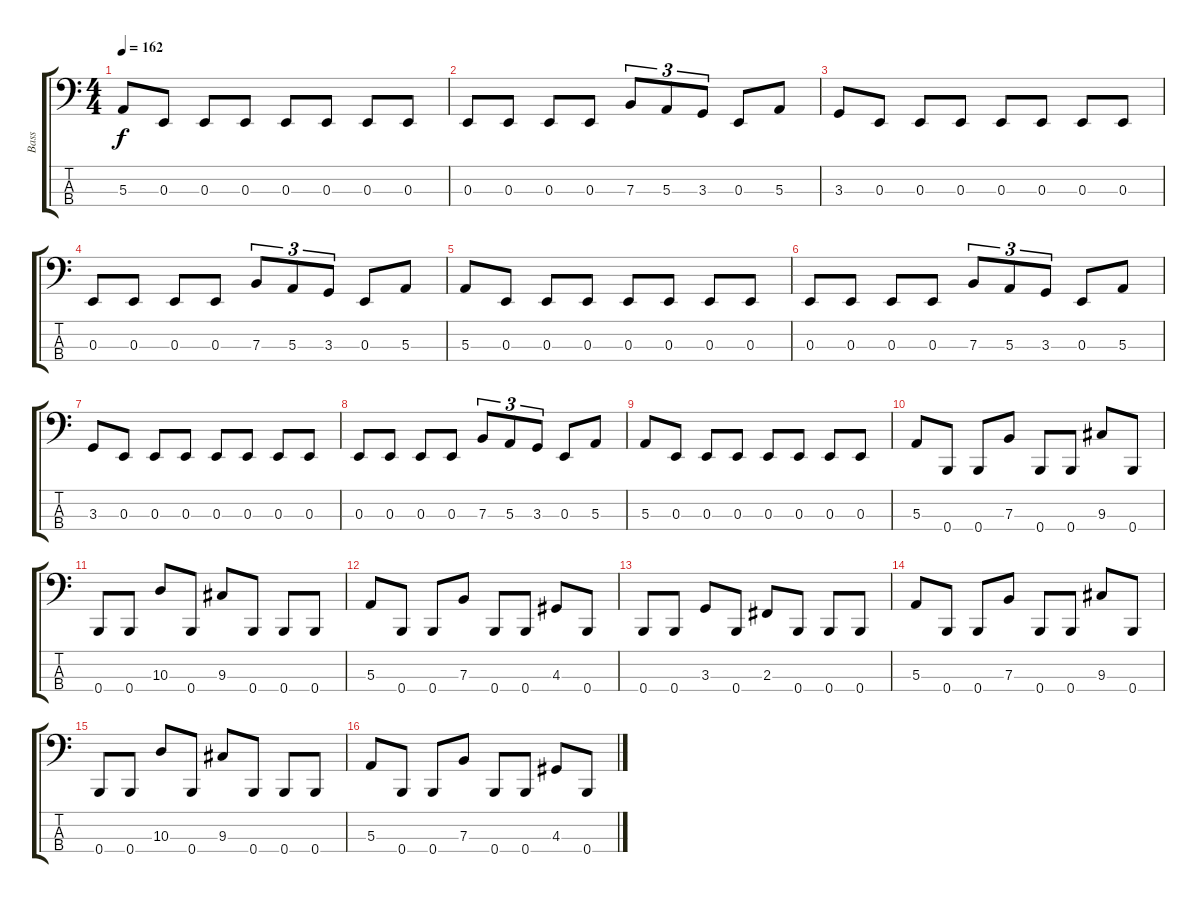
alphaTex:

\track ("Bass" "Bass") {instrument electricbasspick}
\staff {score tabs}
\tuning (D2 A1 E1 B0) {hide}
\ts (4 4)
\tempo 162
\clef f4
\ks c
5.3.8{dy f} 0.3.8 0.3.8 0.3.8 0.3.8 0.3.8 0.3.8 0.3.8 |
0.3.8 0.3.8 0.3.8 0.3.8 7.3.8{tu (3 2)} 5.3.8{tu (3 2)} 3.3.8{tu (3 2)} 0.3.8 5.3.8 |
3.3.8 0.3.8 0.3.8 0.3.8 0.3.8 0.3.8 0.3.8 0.3.8 |
0.3.8 0.3.8 0.3.8 0.3.8 7.3.8{tu (3 2)} 5.3.8{tu (3 2)} 3.3.8{tu (3 2)} 0.3.8 5.3.8 |
5.3.8 0.3.8 0.3.8 0.3.8 0.3.8 0.3.8 0.3.8 0.3.8 |
0.3.8 0.3.8 0.3.8 0.3.8 7.3.8{tu (3 2)} 5.3.8{tu (3 2)} 3.3.8{tu (3 2)} 0.3.8 5.3.8 |
3.3.8 0.3.8 0.3.8 0.3.8 0.3.8 0.3.8 0.3.8 0.3.8 |
0.3.8 0.3.8 0.3.8 0.3.8 7.3.8{tu (3 2)} 5.3.8{tu (3 2)} 3.3.8{tu (3 2)} 0.3.8 5.3.8 |
5.3.8 0.3.8 0.3.8 0.3.8 0.3.8 0.3.8 0.3.8 0.3.8 |
5.3.8 0.4.8 0.4.8 7.3.8 0.4.8 0.4.8 9.3.8 0.4.8 |
0.4.8 0.4.8 10.3.8 0.4.8 9.3.8 0.4.8 0.4.8 0.4.8 |
5.3.8 0.4.8 0.4.8 7.3.8 0.4.8 0.4.8 4.3.8 0.4.8 |
0.4.8 0.4.8 3.3.8 0.4.8 2.3.8 0.4.8 0.4.8 0.4.8 |
5.3.8 0.4.8 0.4.8 7.3.8 0.4.8 0.4.8 9.3.8 0.4.8 |
0.4.8 0.4.8 10.3.8 0.4.8 9.3.8 0.4.8 0.4.8 0.4.8 |
5.3.8 0.4.8 0.4.8 7.3.8 0.4.8 0.4.8 4.3.8 0.4.8
